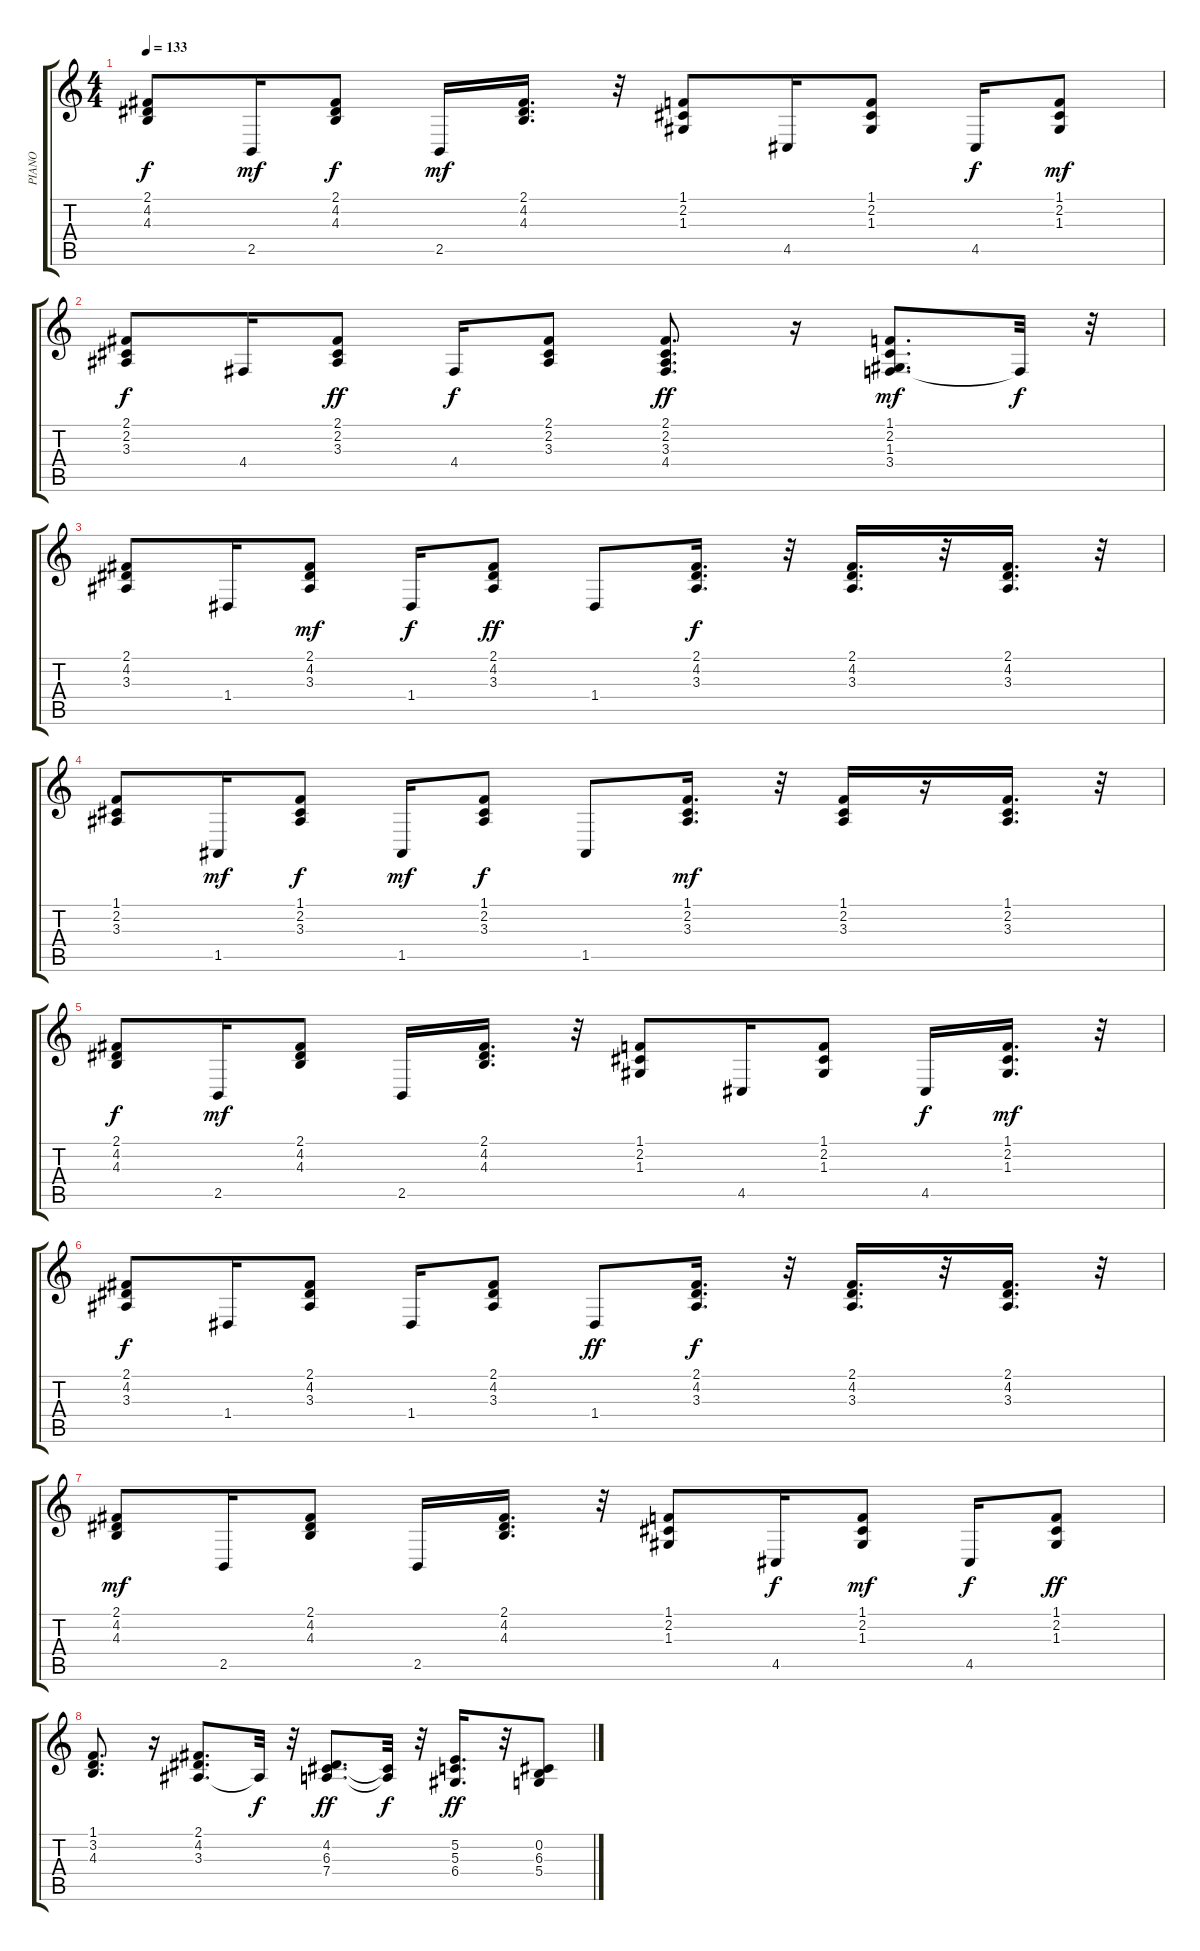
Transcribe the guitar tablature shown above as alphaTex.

\track ("PIANO                               " "PIANO     ") {instrument electricgrandpiano}
\staff {score tabs}
\tuning (E4 B3 G3 D3 A2 E2) {hide}
\ts (4 4)
\tempo 133
\clef g2
\ks c
(2.1 4.2 4.3).8{dy f} 2.5.16{dy mf} (2.1 4.2 4.3).8{dy f} 2.5.16{dy mf} (2.1 4.2 4.3).16{d} r.32 (1.1 2.2 1.3).8 4.5.16 (1.1 2.2 1.3).8 4.5.16{dy f} (1.1 2.2 1.3).8{dy mf} |
(2.1 2.2 3.3).8{dy f} 4.4.16 (2.1 2.2 3.3).8{dy ff} 4.4.16{dy f} (2.1 2.2 3.3).8 (2.1 2.2 3.3 4.4).8{d dy ff} r.16 (1.1 2.2 1.3 3.4).8{d dy mf} 3.4{t}.32{dy f} r.32 |
(2.1 4.2 3.3).8 1.4.16 (2.1 4.2 3.3).8{dy mf} 1.4.16{dy f} (2.1 4.2 3.3).8{dy ff} 1.4.8 (2.1 4.2 3.3).16{d dy f} r.32 (2.1 4.2 3.3).16{d} r.32 (2.1 4.2 3.3).16{d} r.32 |
(1.1 2.2 3.3).8 1.5.16{dy mf} (1.1 2.2 3.3).8{dy f} 1.5.16{dy mf} (1.1 2.2 3.3).8{dy f} 1.5.8 (1.1 2.2 3.3).16{d dy mf} r.32 (1.1 2.2 3.3).16 r.16 (1.1 2.2 3.3).16{d} r.32 |
(2.1 4.2 4.3).8{dy f} 2.5.16{dy mf} (2.1 4.2 4.3).8 2.5.16 (2.1 4.2 4.3).16{d} r.32 (1.1 2.2 1.3).8 4.5.16 (1.1 2.2 1.3).8 4.5.16{dy f} (1.1 2.2 1.3).16{d dy mf} r.32 |
(2.1 4.2 3.3).8{dy f} 1.4.16 (2.1 4.2 3.3).8 1.4.16 (2.1 4.2 3.3).8 1.4.8{dy ff} (2.1 4.2 3.3).16{d dy f} r.32 (2.1 4.2 3.3).16{d} r.32 (2.1 4.2 3.3).16{d} r.32 |
(2.1 4.2 4.3).8{dy mf} 2.5.16 (2.1 4.2 4.3).8 2.5.16 (2.1 4.2 4.3).16{d} r.32 (1.1 2.2 1.3).8 4.5.16{dy f} (1.1 2.2 1.3).8{dy mf} 4.5.16{dy f} (1.1 2.2 1.3).8{dy ff} |
(1.1 3.2 4.3).8{d} r.16 (2.1 4.2 3.3).8{d} 3.3{t}.32{dy f} r.32 (4.2 6.3 7.4).8{d dy ff} (6.3{t} 7.4{t}).32{dy f} r.32 (5.2 5.3 6.4).16{d dy ff} r.32 (0.2 6.3 5.4).8
